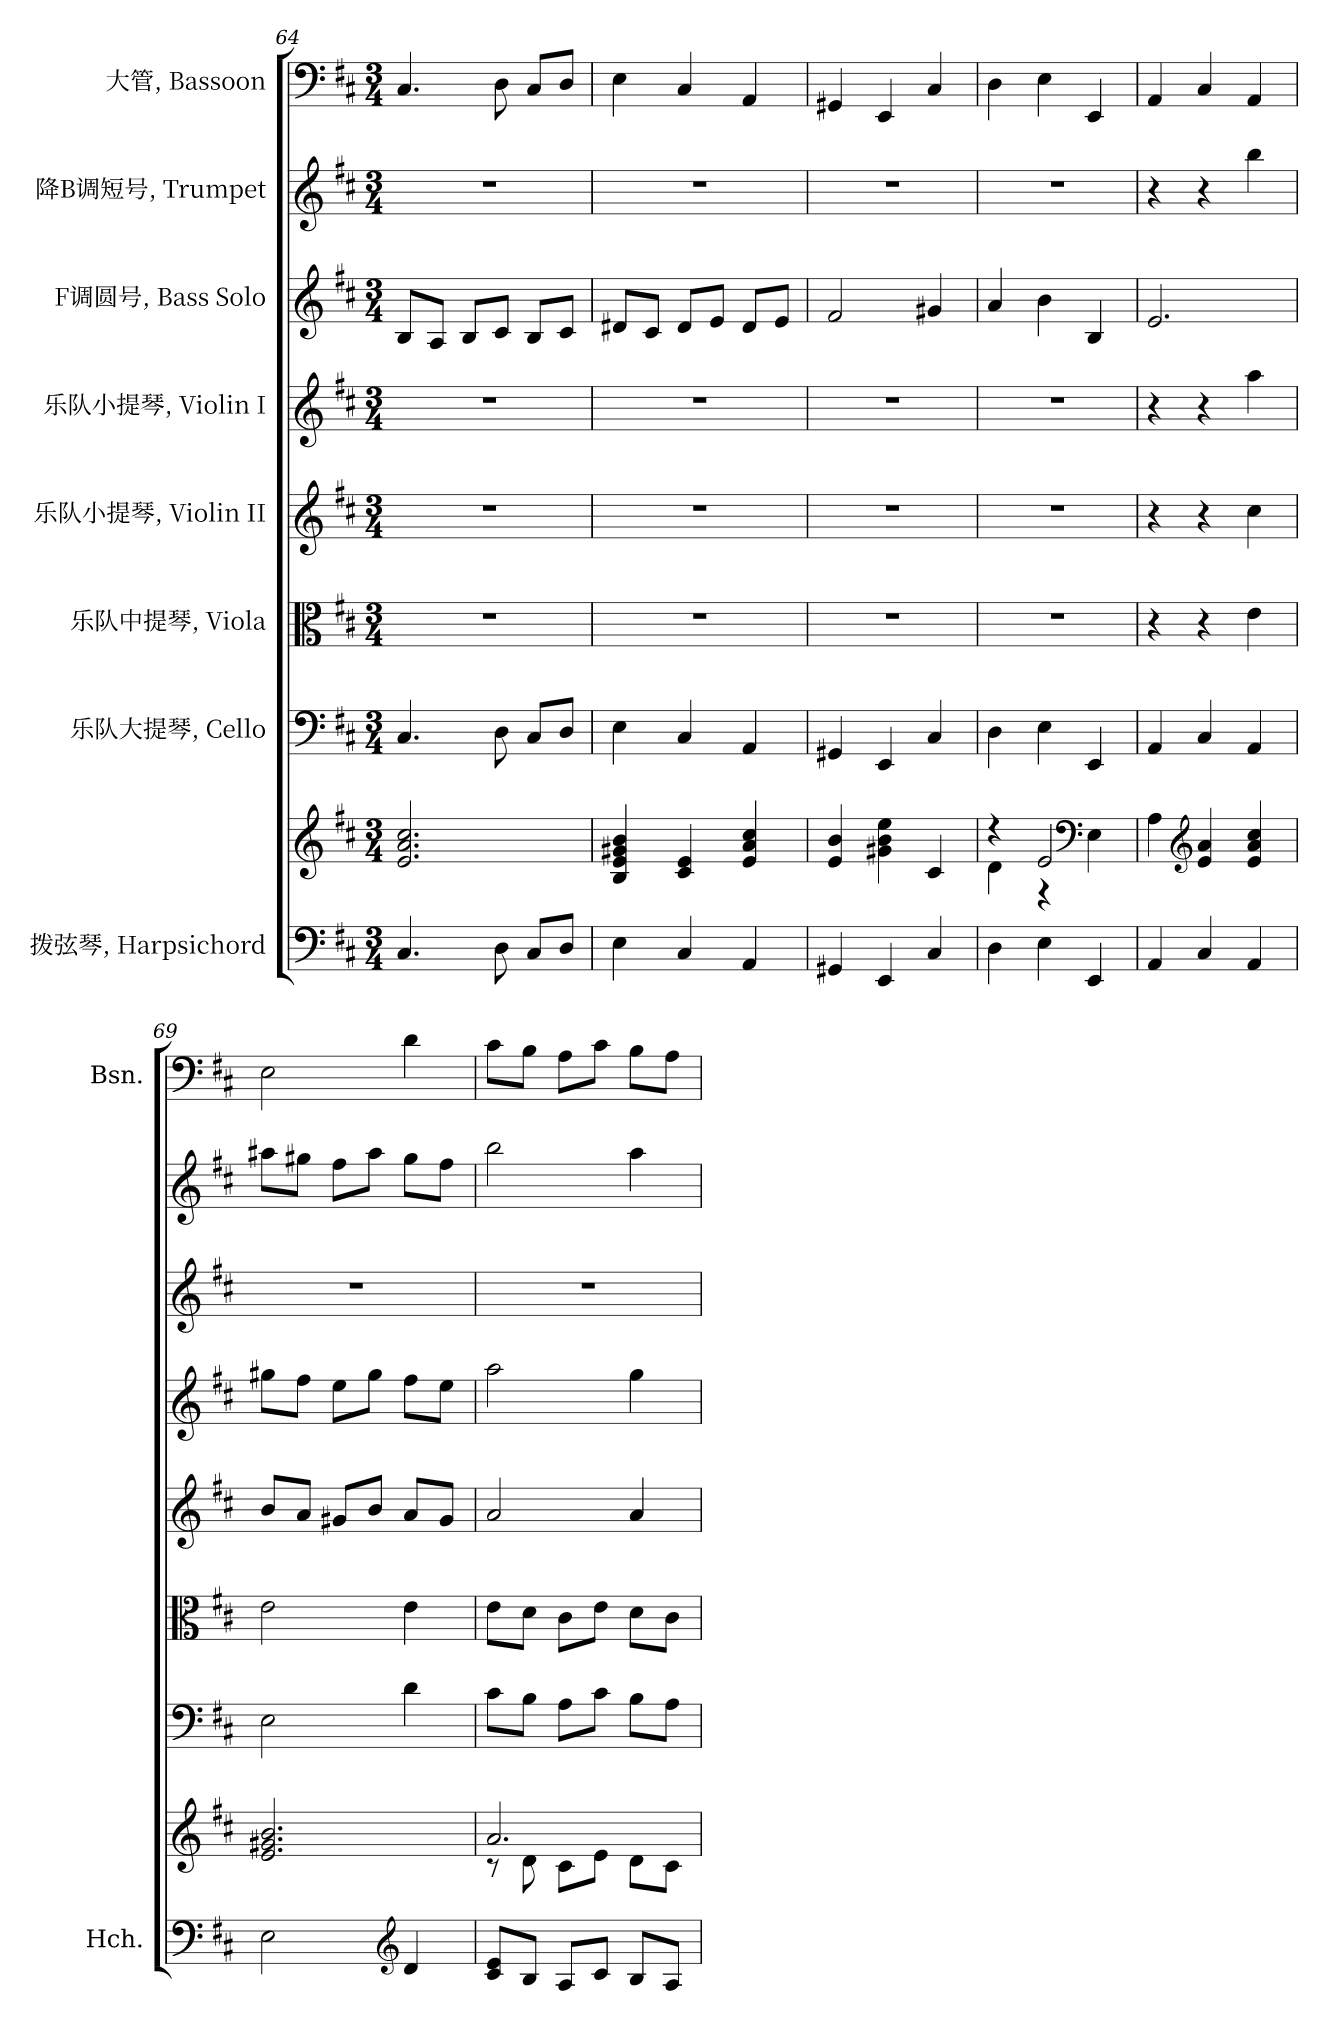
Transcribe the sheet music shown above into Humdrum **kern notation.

**kern	**kern	**kern	**kern	**kern	**kern	**kern	**kern	**kern
*part8	*part8	*part7	*part6	*part5	*part4	*part3	*part2	*part1
*staff9	*staff8	*staff7	*staff6	*staff5	*staff4	*staff3	*staff2	*staff1
*I"拨弦琴, Harpsichord	*	*I"乐队大提琴, Cello	*I"乐队中提琴, Viola	*I"乐队小提琴, Violin II	*I"乐队小提琴, Violin I	*I"F调圆号, Bass Solo	*I"降B调短号, Trumpet	*I"大管, Bassoon
*I'Hch.	*	*	*	*	*	*	*	*I'Bsn.
*clefF4	*clefG2	*clefF4	*clefC3	*clefG2	*clefG2	*clefG2	*clefG2	*clefF4
*	*	*	*	*	*	*ITrd4c7	*ITrd1c2	*
*k[f#c#]	*k[f#c#]	*k[f#c#]	*k[f#c#]	*k[f#c#]	*k[f#c#]	*k[f#]	*k[]	*k[f#c#]
*M3/4	*M3/4	*M3/4	*M3/4	*M3/4	*M3/4	*M3/4	*M3/4	*M3/4
=64	=64	=64	=64	=64	=64	=64	=64	=64
4.C#/	2.e/ 2.a/ 2.cc#/	4.C#/	2.r	2.r	2.r	8E/L	2.r	4.C#/
.	.	.	.	.	.	8D/J	.	.
.	.	.	.	.	.	8E/L	.	.
8D\	.	8D\	.	.	.	8F#/J	.	8D\
8C#/L	.	8C#/L	.	.	.	8E/L	.	8C#/L
8D/J	.	8D/J	.	.	.	8F#/J	.	8D/J
!!LO:PB:g=z
=65	=65	=65	=65	=65	=65	=65	=65	=65
4E\	4B/ 4e/ 4g#X/ 4b/	4E\	2.r	2.r	2.r	8G#X/L	2.r	4E\
.	.	.	.	.	.	8F#/J	.	.
4C#/	4c#/ 4e/	4C#/	.	.	.	8G#/L	.	4C#/
.	.	.	.	.	.	8A/J	.	.
4AA/	4e/ 4a/ 4cc#/	4AA/	.	.	.	8G#/L	.	4AA/
.	.	.	.	.	.	8A/J	.	.
=66	=66	=66	=66	=66	=66	=66	=66	=66
4GG#X/	4e/ 4b/	4GG#X/	2.r	2.r	2.r	2B/	2.r	4GG#X/
4EE/	4g#X\ 4b\ 4ee\	4EE/	.	.	.	.	.	4EE/
4C#/	4c#/	4C#/	.	.	.	4c#X/	.	4C#/
=67	=67	=67	=67	=67	=67	=67	=67	=67
*	*^	*	*	*	*	*	*	*
4D\	4r	4d\	4D\	2.r	2.r	2.r	4d/	2.r	4D\
4E\	2e/	4r	4E\	.	.	.	4e\	.	4E\
*	*clefF4	*	*	*	*	*	*	*	*
4EE/	.	4E\	4EE/	.	.	.	4E/	.	4EE/
*	*v	*v	*	*	*	*	*	*	*
=68	=68	=68	=68	=68	=68	=68	=68	=68
4AA/	4A\	4AA/	4r	4r	4r	2.A/	4r	4AA/
*	*clefG2	*	*	*	*	*	*	*
4C#/	4e/ 4a/	4C#/	4r	4r	4r	.	4r	4C#/
4AA/	4e/ 4a/ 4cc#/	4AA/	4e\	4cc#\	4aa\	.	4aa\	4AA/
=69	=69	=69	=69	=69	=69	=69	=69	=69
2E\	2.e/ 2.g#X/ 2.b/	2E\	2e\	8b/L	8gg#X\L	2.r	8gg#X\L	2E\
.	.	.	.	8a/J	8ff#\J	.	8ff#X\J	.
.	.	.	.	8g#X/L	8ee\L	.	8ee\L	.
.	.	.	.	8b/J	8gg#\J	.	8gg#\J	.
*clefG2	*	*	*	*	*	*	*	*
4d/	.	4d\	4e\	8a/L	8ff#\L	.	8ff#\L	4d\
.	.	.	.	8g#/J	8ee\J	.	8ee\J	.
!!LO:PB:g=z
=70	=70	=70	=70	=70	=70	=70	=70	=70
*	*^	*	*	*	*	*	*	*
8c#/ 8e/L	2.a/	8r	8c#\L	8e\L	2a/	2aa\	2.r	2aa\	8c#\L
8B/J	.	8d\	8B\J	8d\J	.	.	.	.	8B\J
8A/L	.	8c#\L	8A\L	8c#\L	.	.	.	.	8A\L
8c#/J	.	8e\J	8c#\J	8e\J	.	.	.	.	8c#\J
8B/L	.	8d\L	8B\L	8d\L	4a/	4gg\	.	4gg\	8B\L
8A/J	.	8c#\J	8A\J	8c#\J	.	.	.	.	8A\J
*	*v	*v	*	*	*	*	*	*	*
=	=	=	=	=	=	=	=	=
*-	*-	*-	*-	*-	*-	*-	*-	*-
